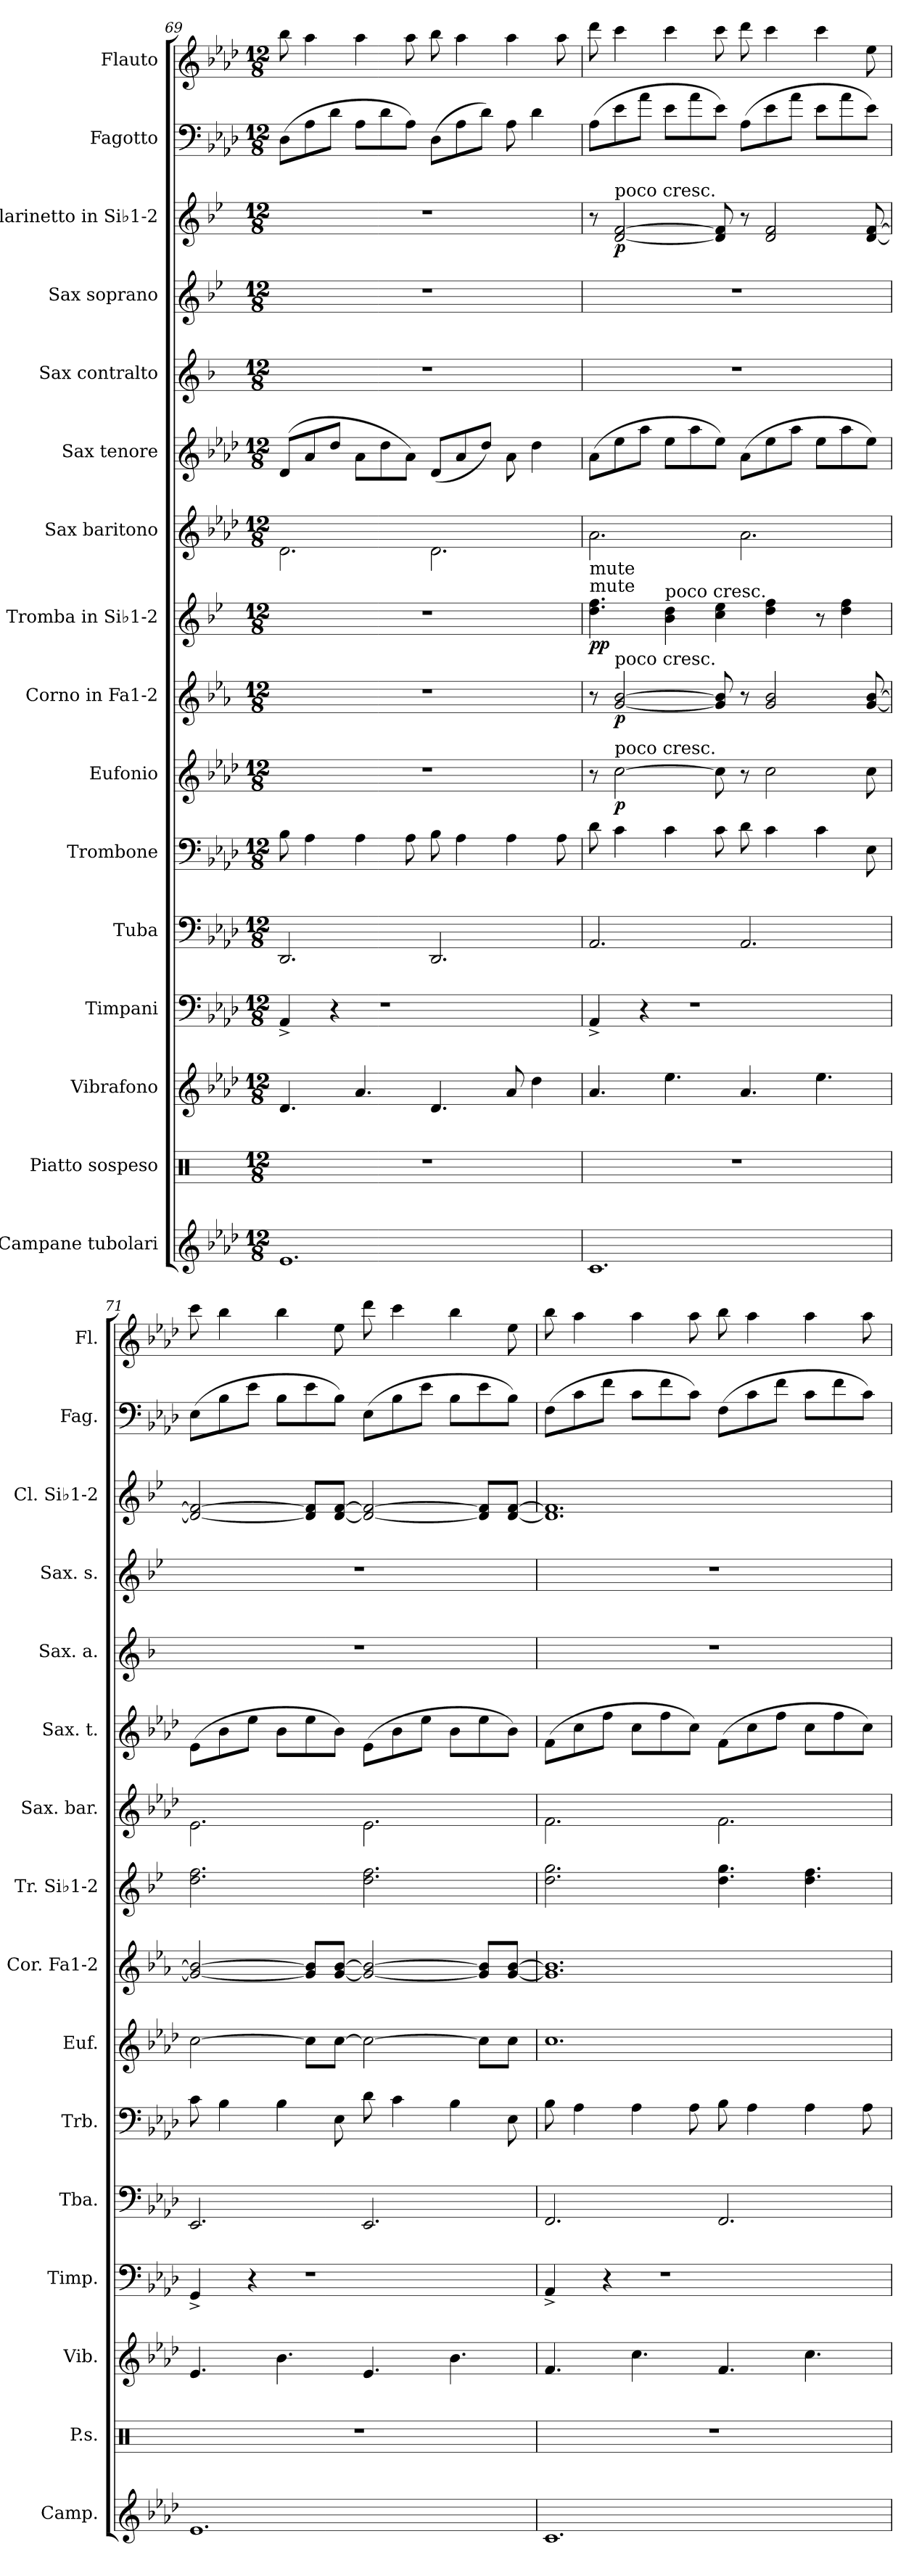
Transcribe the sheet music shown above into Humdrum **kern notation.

**kern	**kern	**kern	**kern	**kern	**kern	**kern	**dynam	**kern	**dynam	**kern	**dynam	**kern	**kern	**kern	**kern	**kern	**dynam	**kern	**kern
*part16	*part15	*part14	*part13	*part12	*part11	*part10	*part10	*part9	*part9	*part8	*part8	*part7	*part6	*part5	*part4	*part3	*part3	*part2	*part1
*staff16	*staff15	*staff14	*staff13	*staff12	*staff11	*staff10	*staff10	*staff9	*staff9	*staff8	*staff8	*staff7	*staff6	*staff5	*staff4	*staff3	*staff3	*staff2	*staff1
*I"Campane tubolari	*I"Piatto sospeso	*I"Vibrafono	*I"Timpani	*I"Tuba	*I"Trombone	*I"Eufonio	*	*I"Corno in Fa1-2	*	*I"Tromba in Si♭1-2	*	*I"Sax baritono	*I"Sax tenore	*I"Sax contralto	*I"Sax soprano	*I"Clarinetto in Si♭1-2	*	*I"Fagotto	*I"Flauto
*I'Camp.	*I'P.s.	*I'Vib.	*I'Timp.	*I'Tba.	*I'Trb.	*I'Euf.	*	*I'Cor. Fa1-2	*	*I'Tr. Si♭1-2	*	*I'Sax. bar.	*I'Sax. t.	*I'Sax. a.	*I'Sax. s.	*I'Cl. Si♭1-2	*	*I'Fag.	*I'Fl.
*clefG2	*clefX	*clefG2	*clefF4	*clefF4	*clefF4	*clefG2	*	*clefG2	*	*clefG2	*	*clefG2	*clefG2	*clefG2	*clefG2	*clefG2	*	*clefF4	*clefG2
*	*	*	*	*	*	*ITrd8c14	*	*ITrd4c7	*	*ITrd1c2	*	*ITrd12c21	*ITrd8c14	*ITrd5c9	*ITrd1c2	*ITrd1c2	*	*	*
*k[b-e-a-d-]	*k[]	*k[b-e-a-d-]	*k[b-e-a-d-]	*k[b-e-a-d-]	*k[b-e-a-d-]	*k[b-e-a-d-]	*	*k[b-e-a-d-]	*	*k[b-e-a-d-]	*	*k[b-e-a-d-]	*k[b-e-a-d-]	*k[b-e-a-d-]	*k[b-e-a-d-]	*k[b-e-a-d-]	*	*k[b-e-a-d-]	*k[b-e-a-d-]
*M12/8	*M12/8	*M12/8	*M12/8	*M12/8	*M12/8	*M12/8	*	*M12/8	*	*M12/8	*	*M12/8	*M12/8	*M12/8	*M12/8	*M12/8	*	*M12/8	*M12/8
=69	=69	=69	=69	=69	=69	=69	=69	=69	=69	=69	=69	=69	=69	=69	=69	=69	=69	=69	=69
1.e-	1.r	4.d-/	4AA-^/	2.DD-/	8B-\	1.r	.	1.r	.	1.r	.	2.D-\	(>8D-/L	1.r	1.r	1.r	.	(>8D-\L	8bb-\
.	.	.	.	.	4A-\	.	.	.	.	.	.	.	8A-/	.	.	.	.	8A-\	4aa-\
.	.	.	4r	.	.	.	.	.	.	.	.	.	8d-/J	.	.	.	.	8d-\J	.
.	.	4.a-/	.	.	4A-\	.	.	.	.	.	.	.	8A-\L	.	.	.	.	8A-\L	4aa-\
.	.	.	1r	.	.	.	.	.	.	.	.	.	8d-\	.	.	.	.	8d-\	.
.	.	.	.	.	8A-\	.	.	.	.	.	.	.	8A-\J)	.	.	.	.	8A-\J)	8aa-\
.	.	4.d-/	.	2.DD-/	8B-\	.	.	.	.	.	.	2.D-\	(<8D-/L	.	.	.	.	(>8D-\L	8bb-\
.	.	.	.	.	4A-\	.	.	.	.	.	.	.	8A-/	.	.	.	.	8A-\	4aa-\
.	.	.	.	.	.	.	.	.	.	.	.	.	8d-/J)	.	.	.	.	8d-\J)	.
.	.	8a-/	.	.	4A-\	.	.	.	.	.	.	.	8A-\	.	.	.	.	8A-\	4aa-\
.	.	4dd-\	.	.	.	.	.	.	.	.	.	.	4d-\	.	.	.	.	4d-\	.
.	.	.	.	.	8A-\	.	.	.	.	.	.	.	.	.	.	.	.	.	8aa-\
!!LO:PB:g=z
=70	=70	=70	=70	=70	=70	=70	=70	=70	=70	=70	=70	=70	=70	=70	=70	=70	=70	=70	=70
!	!	!	!	!	!	!	!	!	!	!LO:TX:a:t=mute	!	!	!	!	!	!	!	!	!
!	!	!	!	!	!	!	!	!	!	!LO:TX:a:t=mute	!	!	!	!	!	!	!	!	!
!	!	!	!	!	!	!	!	!	!	!	!LO:DY:b	!	!	!	!	!	!	!	!
!	!	!	!	!	!	!	!	!	!	!	!LO:DY:n=1:b	!	!	!	!	!	!	!	!
1.c	1.r	4.a-/	4AA-^/	2.AA-/	8d-\	8r	.	8r	.	4.cc\ 4.ee-\	p p	2.A-\	(>8A-\L	1.r	1.r	8r	.	(>8A-\L	8ddd-\
!	!	!	!	!	!	!	!	!	!	!	!	!	!	!	!	!LO:TX:a:t=poco cresc.	!	!	!
!	!	!	!	!	!	!	!	!LO:TX:a:t=poco cresc.	!	!	!	!	!	!	!	!	!	!	!
!	!	!	!	!	!	!LO:TX:a:t=poco cresc.	!	!	!	!	!	!	!	!	!	!	!	!	!
!	!	!	!	!	!	!	!LO:DY:b	!	!LO:DY:b	!	!	!	!	!	!	!	!LO:DY:b	!	!
.	.	.	.	.	4c\	[2c\	p	[2c/ [2e-/	p	.	.	.	8e-\	.	.	[2c/ [2e-/	p	8e-\	4ccc\
.	.	.	4r	.	.	.	.	.	.	.	.	.	8a-\J	.	.	.	.	8a-\J	.
!	!	!	!	!	!	!	!	!	!	!LO:TX:a:t=poco cresc.	!	!	!	!	!	!	!	!	!
.	.	4.ee-\	.	.	4c\	.	.	.	.	4a-\ 4cc\	.	.	8e-\L	.	.	.	.	8e-\L	4ccc\
.	.	.	1r	.	.	.	.	.	.	.	.	.	8a-\	.	.	.	.	8a-\	.
.	.	.	.	.	8c\	8c\]	.	8c/] 8e-/]	.	4b-\ 4dd-\	.	.	8e-\J)	.	.	8c/] 8e-/]	.	8e-\J)	8ccc\
.	.	4.a-/	.	2.AA-/	8d-\	8r	.	8r	.	.	.	2.A-\	(>8A-\L	.	.	8r	.	(>8A-\L	8ddd-\
.	.	.	.	.	4c\	2c\	.	2c/ 2e-/	.	4cc\ 4ee-\	.	.	8e-\	.	.	2c/ 2e-/	.	8e-\	4ccc\
.	.	.	.	.	.	.	.	.	.	.	.	.	8a-\J	.	.	.	.	8a-\J	.
.	.	4.ee-\	.	.	4c\	.	.	.	.	8r	.	.	8e-\L	.	.	.	.	8e-\L	4ccc\
.	.	.	.	.	.	.	.	.	.	4cc\ 4ee-\	.	.	8a-\	.	.	.	.	8a-\	.
.	.	.	.	.	8E-\	8c\	.	[8c/ [8e-/	.	.	.	.	8e-\J)	.	.	[8c/ [8e-/	.	8e-\J)	8ee-\
=71	=71	=71	=71	=71	=71	=71	=71	=71	=71	=71	=71	=71	=71	=71	=71	=71	=71	=71	=71
1.e-	1.r	4.e-/	4GG^/	2.EE-/	8c\	[2c\	.	2c/_ 2e-/_	.	2.cc\ 2.ee-\	.	2.E-\	(>8E-\L	1.r	1.r	2c/_ 2e-/_	.	(>8E-\L	8ccc\
.	.	.	.	.	4B-\	.	.	.	.	.	.	.	8B-\	.	.	.	.	8B-\	4bb-\
.	.	.	4r	.	.	.	.	.	.	.	.	.	8e-\J	.	.	.	.	8e-\J	.
.	.	4.b-\	.	.	4B-\	.	.	.	.	.	.	.	8B-\L	.	.	.	.	8B-\L	4bb-\
.	.	.	1r	.	.	8c\L]	.	8c/] 8e-/]L	.	.	.	.	8e-\	.	.	8c/] 8e-/]L	.	8e-\	.
.	.	.	.	.	8E-\	[8c\J	.	[8c/ [8e-/J	.	.	.	.	8B-\J)	.	.	[8c/ [8e-/J	.	8B-\J)	8ee-\
.	.	4.e-/	.	2.EE-/	8d-\	2c\_	.	2c/_ 2e-/_	.	2.cc\ 2.ee-\	.	2.E-\	(>8E-\L	.	.	2c/_ 2e-/_	.	(>8E-\L	8ddd-\
.	.	.	.	.	4c\	.	.	.	.	.	.	.	8B-\	.	.	.	.	8B-\	4ccc\
.	.	.	.	.	.	.	.	.	.	.	.	.	8e-\J	.	.	.	.	8e-\J	.
.	.	4.b-\	.	.	4B-\	.	.	.	.	.	.	.	8B-\L	.	.	.	.	8B-\L	4bb-\
.	.	.	.	.	.	8c\L]	.	8c/] 8e-/]L	.	.	.	.	8e-\	.	.	8c/] 8e-/]L	.	8e-\	.
.	.	.	.	.	8E-\	8c\J	.	[8c/ [8e-/J	.	.	.	.	8B-\J)	.	.	[8c/ [8e-/J	.	8B-\J)	8ee-\
=72	=72	=72	=72	=72	=72	=72	=72	=72	=72	=72	=72	=72	=72	=72	=72	=72	=72	=72	=72
1.c	1.r	4.f/	4AA-^/	2.FF/	8B-\	1.c	.	1.c] 1.e-]	.	2.cc\ 2.ff\	.	2.F\	(>8F\L	1.r	1.r	1.c] 1.e-]	.	(>8F\L	8bb-\
.	.	.	.	.	4A-\	.	.	.	.	.	.	.	8c\	.	.	.	.	8c\	4aa-\
.	.	.	4r	.	.	.	.	.	.	.	.	.	8f\J	.	.	.	.	8f\J	.
.	.	4.cc\	.	.	4A-\	.	.	.	.	.	.	.	8c\L	.	.	.	.	8c\L	4aa-\
.	.	.	1r	.	.	.	.	.	.	.	.	.	8f\	.	.	.	.	8f\	.
.	.	.	.	.	8A-\	.	.	.	.	.	.	.	8c\J)	.	.	.	.	8c\J)	8aa-\
.	.	4.f/	.	2.FF/	8B-\	.	.	.	.	4.cc\ 4.ff\	.	2.F\	(>8F\L	.	.	.	.	(>8F\L	8bb-\
.	.	.	.	.	4A-\	.	.	.	.	.	.	.	8c\	.	.	.	.	8c\	4aa-\
.	.	.	.	.	.	.	.	.	.	.	.	.	8f\J	.	.	.	.	8f\J	.
.	.	4.cc\	.	.	4A-\	.	.	.	.	4.cc\ 4.ee-\	.	.	8c\L	.	.	.	.	8c\L	4aa-\
.	.	.	.	.	.	.	.	.	.	.	.	.	8f\	.	.	.	.	8f\	.
.	.	.	.	.	8A-\	.	.	.	.	.	.	.	8c\J)	.	.	.	.	8c\J)	8aa-\
=	=	=	=	=	=	=	=	=	=	=	=	=	=	=	=	=	=	=	=
*-	*-	*-	*-	*-	*-	*-	*-	*-	*-	*-	*-	*-	*-	*-	*-	*-	*-	*-	*-
